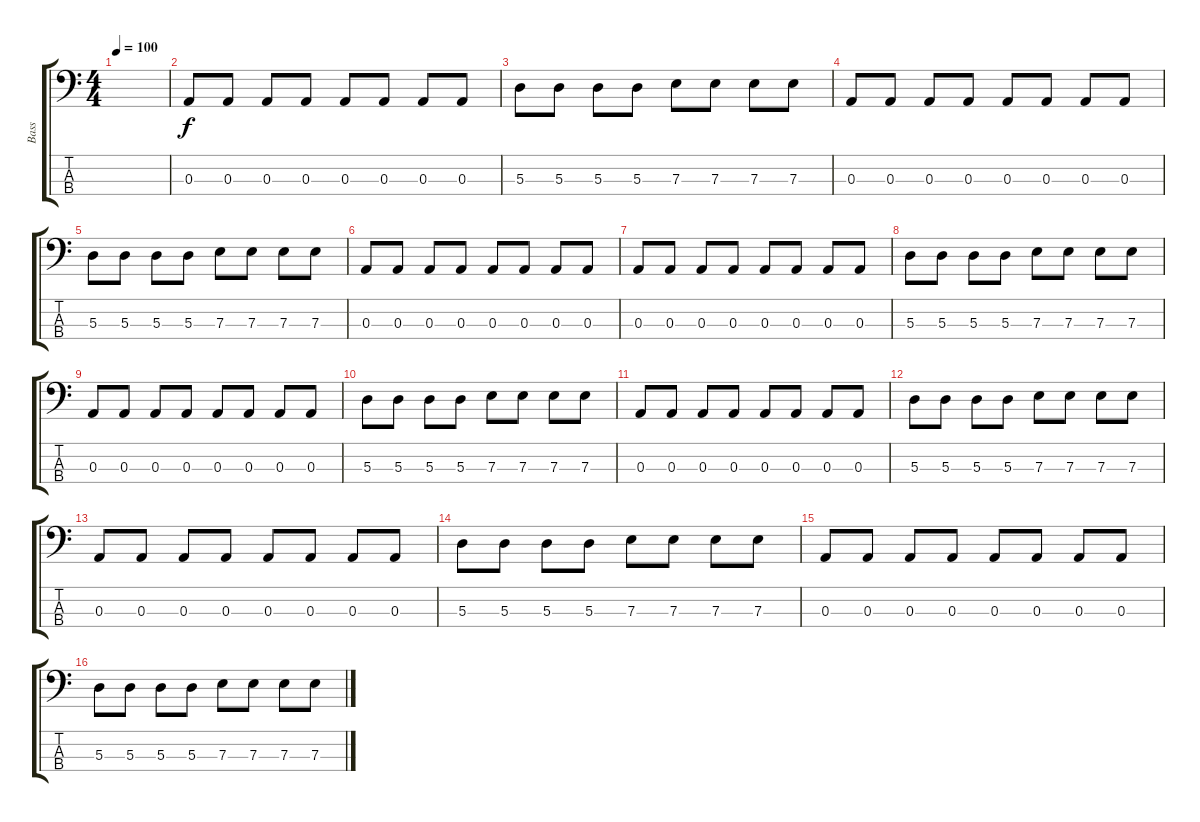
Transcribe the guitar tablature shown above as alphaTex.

\track ("Bass" "Bass") {instrument electricbasspick}
\staff {score tabs}
\tuning (G2 D2 A1 E1) {hide}
\ts (4 4)
\tempo 100
\clef f4
\ks c
|
0.3.8 0.3.8 0.3.8 0.3.8 0.3.8 0.3.8 0.3.8 0.3.8 |
5.3.8 5.3.8 5.3.8 5.3.8 7.3.8 7.3.8 7.3.8 7.3.8 |
0.3.8 0.3.8 0.3.8 0.3.8 0.3.8 0.3.8 0.3.8 0.3.8 |
5.3.8 5.3.8 5.3.8 5.3.8 7.3.8 7.3.8 7.3.8 7.3.8 |
0.3.8 0.3.8 0.3.8 0.3.8 0.3.8 0.3.8 0.3.8 0.3.8 |
0.3.8 0.3.8 0.3.8 0.3.8 0.3.8 0.3.8 0.3.8 0.3.8 |
5.3.8 5.3.8 5.3.8 5.3.8 7.3.8 7.3.8 7.3.8 7.3.8 |
0.3.8 0.3.8 0.3.8 0.3.8 0.3.8 0.3.8 0.3.8 0.3.8 |
5.3.8 5.3.8 5.3.8 5.3.8 7.3.8 7.3.8 7.3.8 7.3.8 |
0.3.8 0.3.8 0.3.8 0.3.8 0.3.8 0.3.8 0.3.8 0.3.8 |
5.3.8 5.3.8 5.3.8 5.3.8 7.3.8 7.3.8 7.3.8 7.3.8 |
0.3.8 0.3.8 0.3.8 0.3.8 0.3.8 0.3.8 0.3.8 0.3.8 |
5.3.8 5.3.8 5.3.8 5.3.8 7.3.8 7.3.8 7.3.8 7.3.8 |
0.3.8 0.3.8 0.3.8 0.3.8 0.3.8 0.3.8 0.3.8 0.3.8 |
5.3.8 5.3.8 5.3.8 5.3.8 7.3.8 7.3.8 7.3.8 7.3.8
